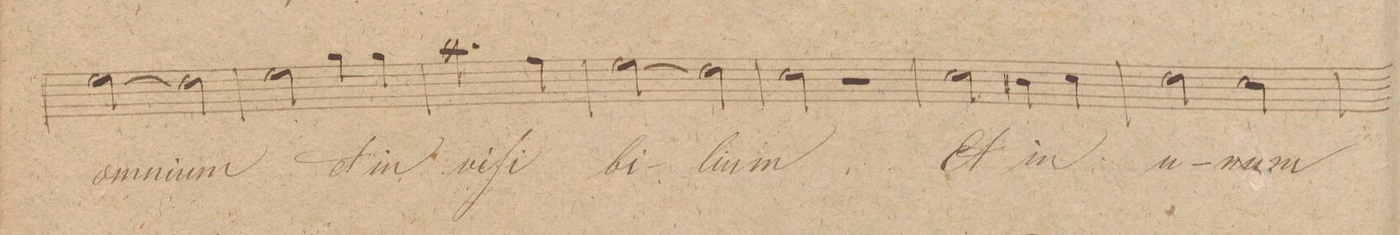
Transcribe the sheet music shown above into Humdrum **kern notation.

**kern	**text	**dynam
*I"Canto.	*	*
*clefC1	*	*
*k[]	*	*
*met(c)	*	*
*M2/2	*	*
(2cc\	o-	.
2b\)	-mni-	.
=15	=15	=15
2cc\	-um	.
4ee\	et	.
4ee\	in-	.
=16	=16	=16
2.ff\	-vi-	.
4dd\	-ſi-	.
=17	=17	=17
(2cc\	-bi-	.
2b\)	-li-	.
=18	=18	=18
2a\	-um	.
2r	.	.
=19	=19	=19
2a\	Et	.
4g#X\	in	.
4a\	.	.
=20	=20	=20
2b\	-u-	.
2a\	-num	.
=21	=21	=21
*-	*-	*-
